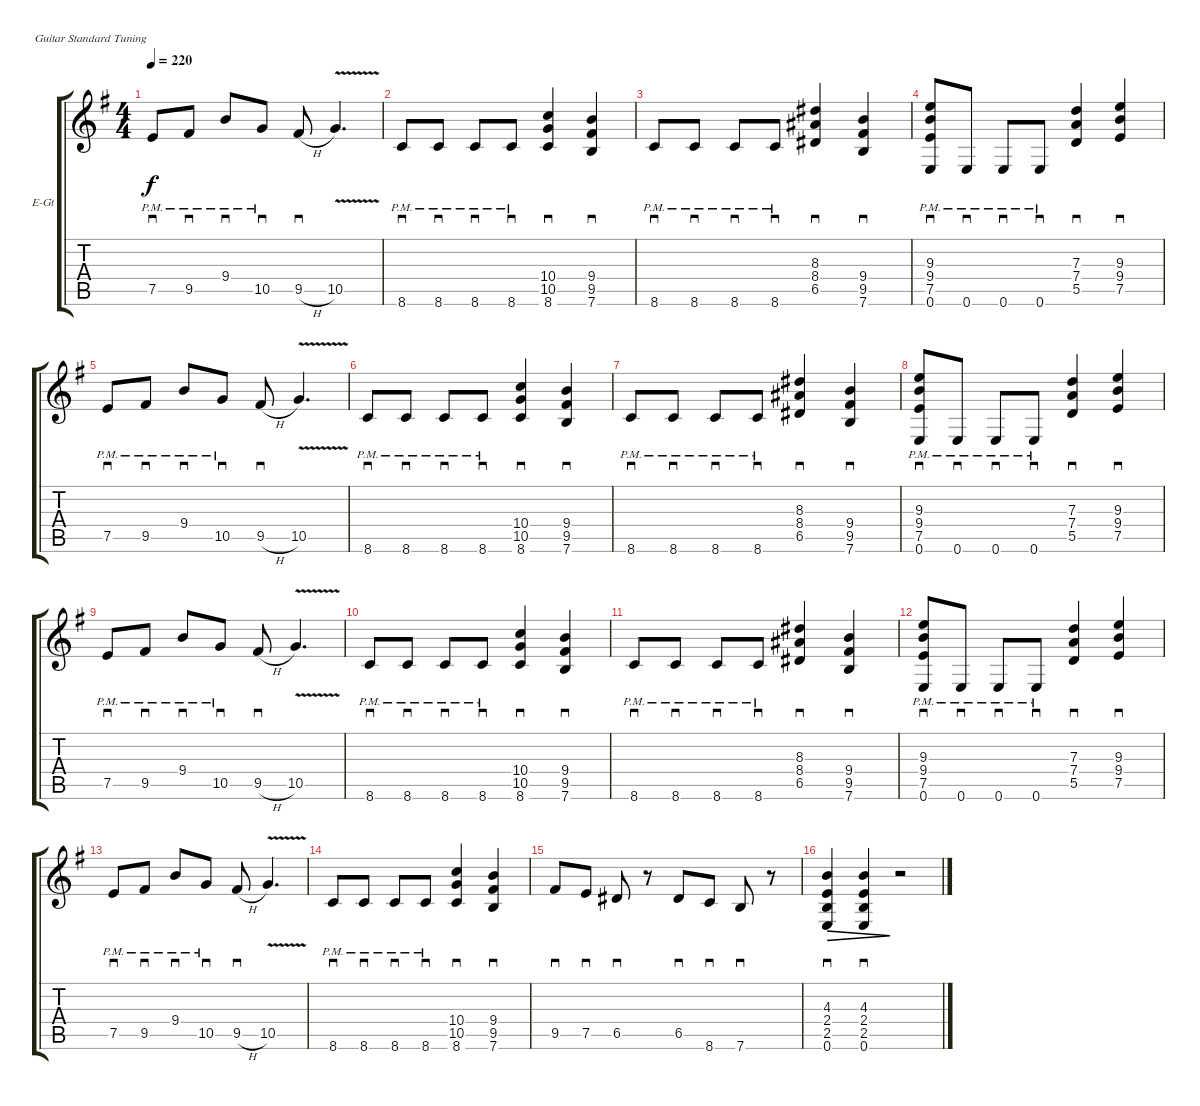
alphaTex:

\defaultSystemsLayout 4
\bracketExtendMode groupsimilarinstruments
\firstSystemTrackNameOrientation horizontal
\otherSystemsTrackNameOrientation horizontal
\chordDiagramsInScore
\track ("James H." "E-Gt") {instrument overdrivenguitar}
\staff {score tabs}
\tuning (E4 B3 G3 D3 A2 E2)
\ts (4 4)
\tempo 220
\clef g2
\ks g
7.5{pm}.8{sd dy f} 9.5{pm}.8{sd} 9.4{pm}.8{sd} 10.5{pm}.8{sd} 9.5{h}.8{sd} 10.5{v}.4{d} |
8.6{pm}.8{sd} 8.6{pm}.8{sd} 8.6{pm}.8{sd} 8.6{pm}.8{sd} (8.6 10.5 10.4).4{sd} (7.6 9.5 9.4).4{sd} |
8.6{pm}.8{sd} 8.6{pm}.8{sd} 8.6{pm}.8{sd} 8.6{pm}.8{sd} (6.5 8.4 8.3).4{sd} (7.6 9.5 9.4).4{sd} |
(0.6{pm} 7.5 9.4 9.3).8{sd} 0.6{pm}.8{sd} 0.6{pm}.8{sd} 0.6{pm}.8{sd} (5.5 7.4 7.3).4{sd} (7.5 9.4 9.3).4{sd} |
7.5{pm}.8{sd} 9.5{pm}.8{sd} 9.4{pm}.8{sd} 10.5{pm}.8{sd} 9.5{h}.8{sd} 10.5{v}.4{d} |
8.6{pm}.8{sd} 8.6{pm}.8{sd} 8.6{pm}.8{sd} 8.6{pm}.8{sd} (8.6 10.5 10.4).4{sd} (7.6 9.5 9.4).4{sd} |
8.6{pm}.8{sd} 8.6{pm}.8{sd} 8.6{pm}.8{sd} 8.6{pm}.8{sd} (6.5 8.4 8.3).4{sd} (7.6 9.5 9.4).4{sd} |
(0.6{pm} 7.5 9.4 9.3).8{sd} 0.6{pm}.8{sd} 0.6{pm}.8{sd} 0.6{pm}.8{sd} (5.5 7.4 7.3).4{sd} (7.5 9.4 9.3).4{sd} |
7.5{pm}.8{sd} 9.5{pm}.8{sd} 9.4{pm}.8{sd} 10.5{pm}.8{sd} 9.5{h}.8{sd} 10.5{v}.4{d} |
8.6{pm}.8{sd} 8.6{pm}.8{sd} 8.6{pm}.8{sd} 8.6{pm}.8{sd} (8.6 10.5 10.4).4{sd} (7.6 9.5 9.4).4{sd} |
8.6{pm}.8{sd} 8.6{pm}.8{sd} 8.6{pm}.8{sd} 8.6{pm}.8{sd} (6.5 8.4 8.3).4{sd} (7.6 9.5 9.4).4{sd} |
(0.6{pm} 7.5 9.4 9.3).8{sd} 0.6{pm}.8{sd} 0.6{pm}.8{sd} 0.6{pm}.8{sd} (5.5 7.4 7.3).4{sd} (7.5 9.4 9.3).4{sd} |
7.5{pm}.8{sd} 9.5{pm}.8{sd} 9.4{pm}.8{sd} 10.5{pm}.8{sd} 9.5{h}.8{sd} 10.5{v}.4{d} |
8.6{pm}.8{sd} 8.6{pm}.8{sd} 8.6{pm}.8{sd} 8.6{pm}.8{sd} (8.6 10.5 10.4).4{sd} (7.6 9.5 9.4).4{sd} |
9.5.8{sd} 7.5.8{sd} 6.5.8{sd} r.8 6.5.8{sd} 8.6.8{sd} 7.6.8{sd} r.8 |
(0.6 2.5 2.4 4.3).4{sd dec} (0.6 2.5 2.4 4.3).4{sd dec} r.2
